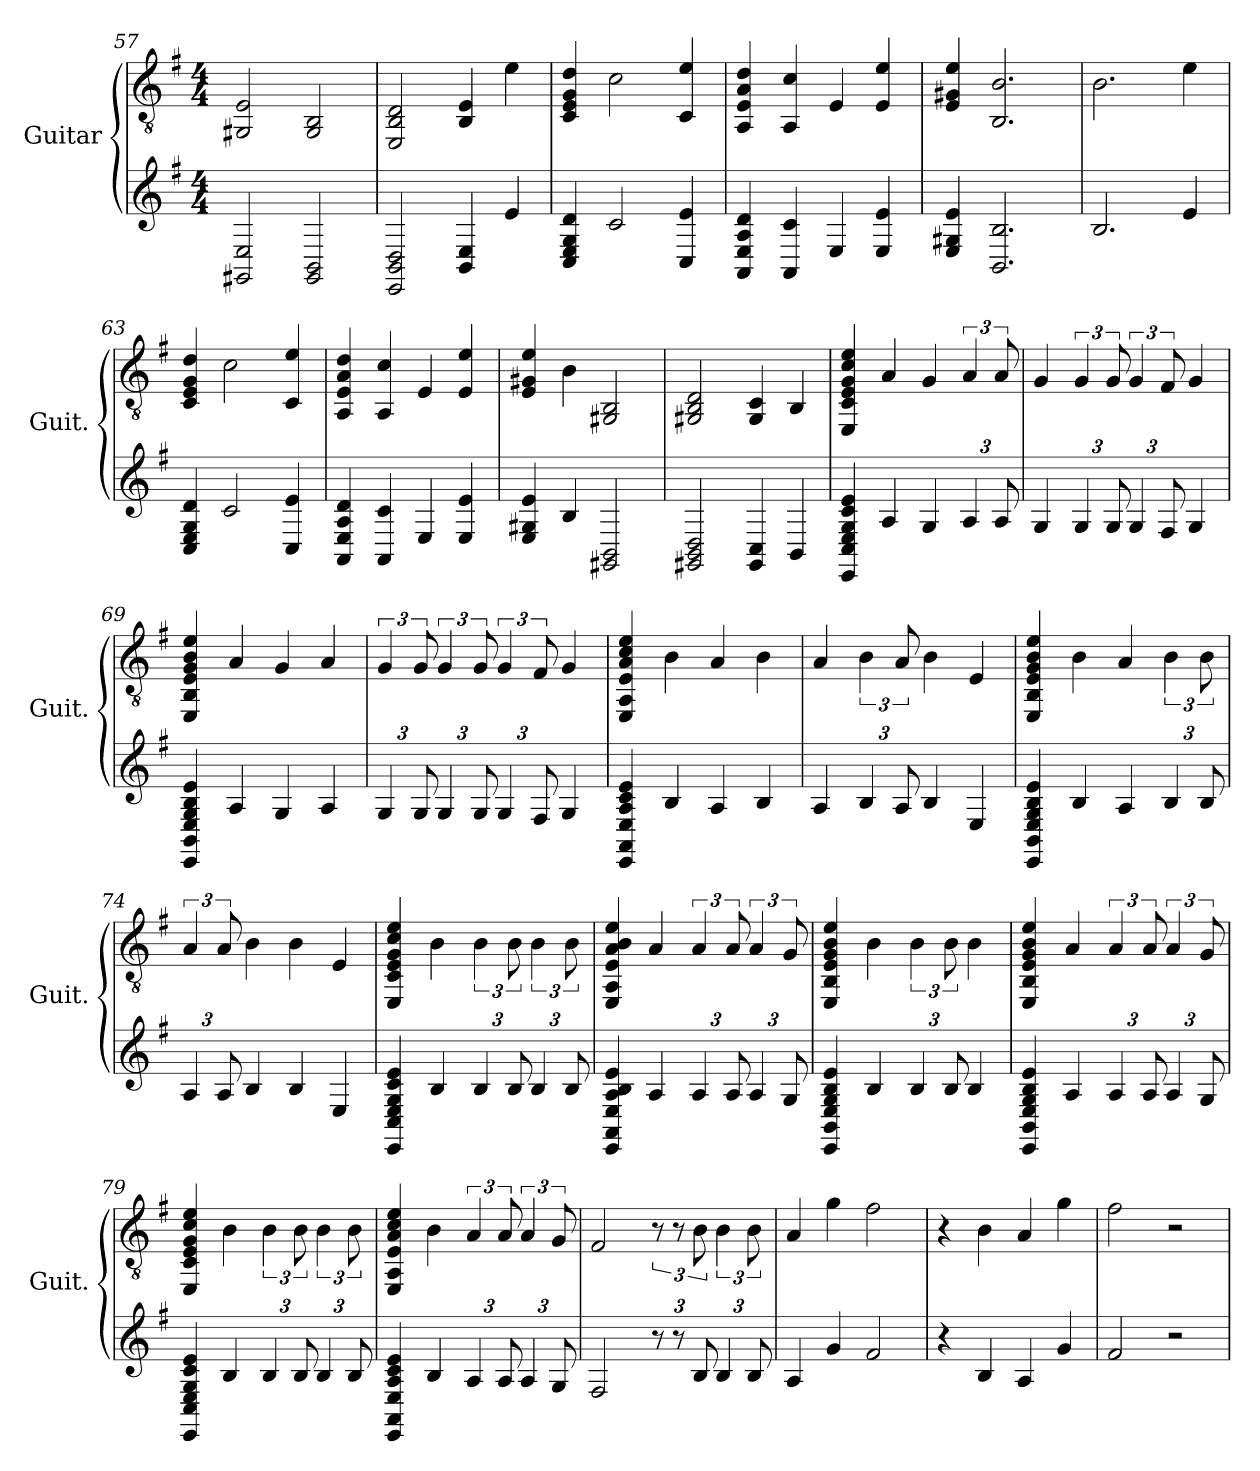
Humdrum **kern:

**kern	**kern
*part1	*part1
*staff2	*staff1
*I"Guitar	*
*I'Guit.	*
*	*clefGv2
*k[f#]	*k[f#]
*M4/4	*M4/4
=57	=57
2GG#X 2E	2GG#X/ 2E/
2GG# 2BB	2GG#/ 2BB/
=58	=58
2EE 2BB 2D	2EE/ 2BB/ 2D/
4BB 4E	4BB/ 4E/
4e	4e\
=59	=59
4C 4E 4G 4d	4C/ 4E/ 4G/ 4d/
2c	2c\
4C 4e	4C/ 4e/
=60	=60
4AA 4E 4A 4d	4AA/ 4E/ 4A/ 4d/
4AA 4c	4AA/ 4c/
4E	4E/
4E 4e	4E/ 4e/
=61	=61
4E 4G#X 4e	4E/ 4G#X/ 4e/
2.BB 2.B	2.BB/ 2.B/
=62	=62
2.B	2.B\
4e	4e\
=63	=63
4C 4E 4G 4d	4C/ 4E/ 4G/ 4d/
2c	2c\
4C 4e	4C/ 4e/
=64	=64
4AA 4E 4A 4d	4AA/ 4E/ 4A/ 4d/
4AA 4c	4AA/ 4c/
4E	4E/
4E 4e	4E/ 4e/
!!LO:LB:g=z
=65	=65
4E 4G#X 4e	4E/ 4G#X/ 4e/
4B	4B\
2GG#X 2BB	2GG#X/ 2BB/
=66	=66
2GG#X 2BB 2D	2GG#X/ 2BB/ 2D/
4GG# 4C	4GG#/ 4C/
4BB	4BB/
=67	=67
4EE 4C 4E 4G 4c 4e	4EE/ 4C/ 4E/ 4G/ 4c/ 4e/
4A	4A/
4G	4G/
*Xbrackettup	*
6A	6A/
12A	12A/
=68	=68
4G	4G/
6G	6G/
12G	12G/
6G	6G/
12F#	12F#/
4G	4G/
=69	=69
4EE 4BB 4E 4G 4B 4e	4EE/ 4BB/ 4E/ 4G/ 4B/ 4e/
4A	4A/
4G	4G/
4A	4A/
=70	=70
6G	6G/
12G	12G/
6G	6G/
12G	12G/
6G	6G/
12F#	12F#/
4G	4G/
=71	=71
4EE 4AA 4E 4A 4c 4e	4EE/ 4AA/ 4E/ 4A/ 4c/ 4e/
4B	4B\
4A	4A/
4B	4B\
!!LO:PB:g=z
=72	=72
4A	4A/
6B	6B\
12A	12A/
4B	4B\
4E	4E/
=73	=73
4EE 4BB 4E 4G 4B 4e	4EE/ 4BB/ 4E/ 4G/ 4B/ 4e/
4B	4B\
4A	4A/
6B	6B\
12B	12B\
=74	=74
6A	6A/
12A	12A/
4B	4B\
4B	4B\
4E	4E/
=75	=75
4EE 4C 4E 4G 4c 4e	4EE/ 4C/ 4E/ 4G/ 4c/ 4e/
4B	4B\
6B	6B\
12B	12B\
6B	6B\
12B	12B\
=76	=76
4EE 4AA 4E 4A 4B 4e	4EE/ 4AA/ 4E/ 4A/ 4B/ 4e/
4A	4A/
6A	6A/
12A	12A/
6A	6A/
12G	12G/
=77	=77
4EE 4BB 4E 4G 4B 4e	4EE/ 4BB/ 4E/ 4G/ 4B/ 4e/
4B	4B\
6B	6B\
12B	12B\
4B	4B\
!!LO:LB:g=z
=78	=78
4EE 4BB 4E 4G 4B 4e	4EE/ 4BB/ 4E/ 4G/ 4B/ 4e/
4A	4A/
6A	6A/
12A	12A/
6A	6A/
12G	12G/
=79	=79
4EE 4C 4E 4G 4c 4e	4EE/ 4C/ 4E/ 4G/ 4c/ 4e/
4B	4B\
6B	6B\
12B	12B\
6B	6B\
12B	12B\
=80	=80
4EE 4AA 4E 4A 4c 4e	4EE/ 4AA/ 4E/ 4A/ 4c/ 4e/
4B	4B\
6A	6A/
12A	12A/
6A	6A/
12G	12G/
=81	=81
2F#	2F#/
12r	12r
12r	12r
12B	12B\
6B	6B\
12B	12B\
=82	=82
4A	4A/
4g	4g\
2f#	2f#\
=83	=83
4r	4r
4B	4B\
4A	4A/
4g	4g\
=84	=84
2f#	2f#\
2r	2r
=	=
*-	*-
